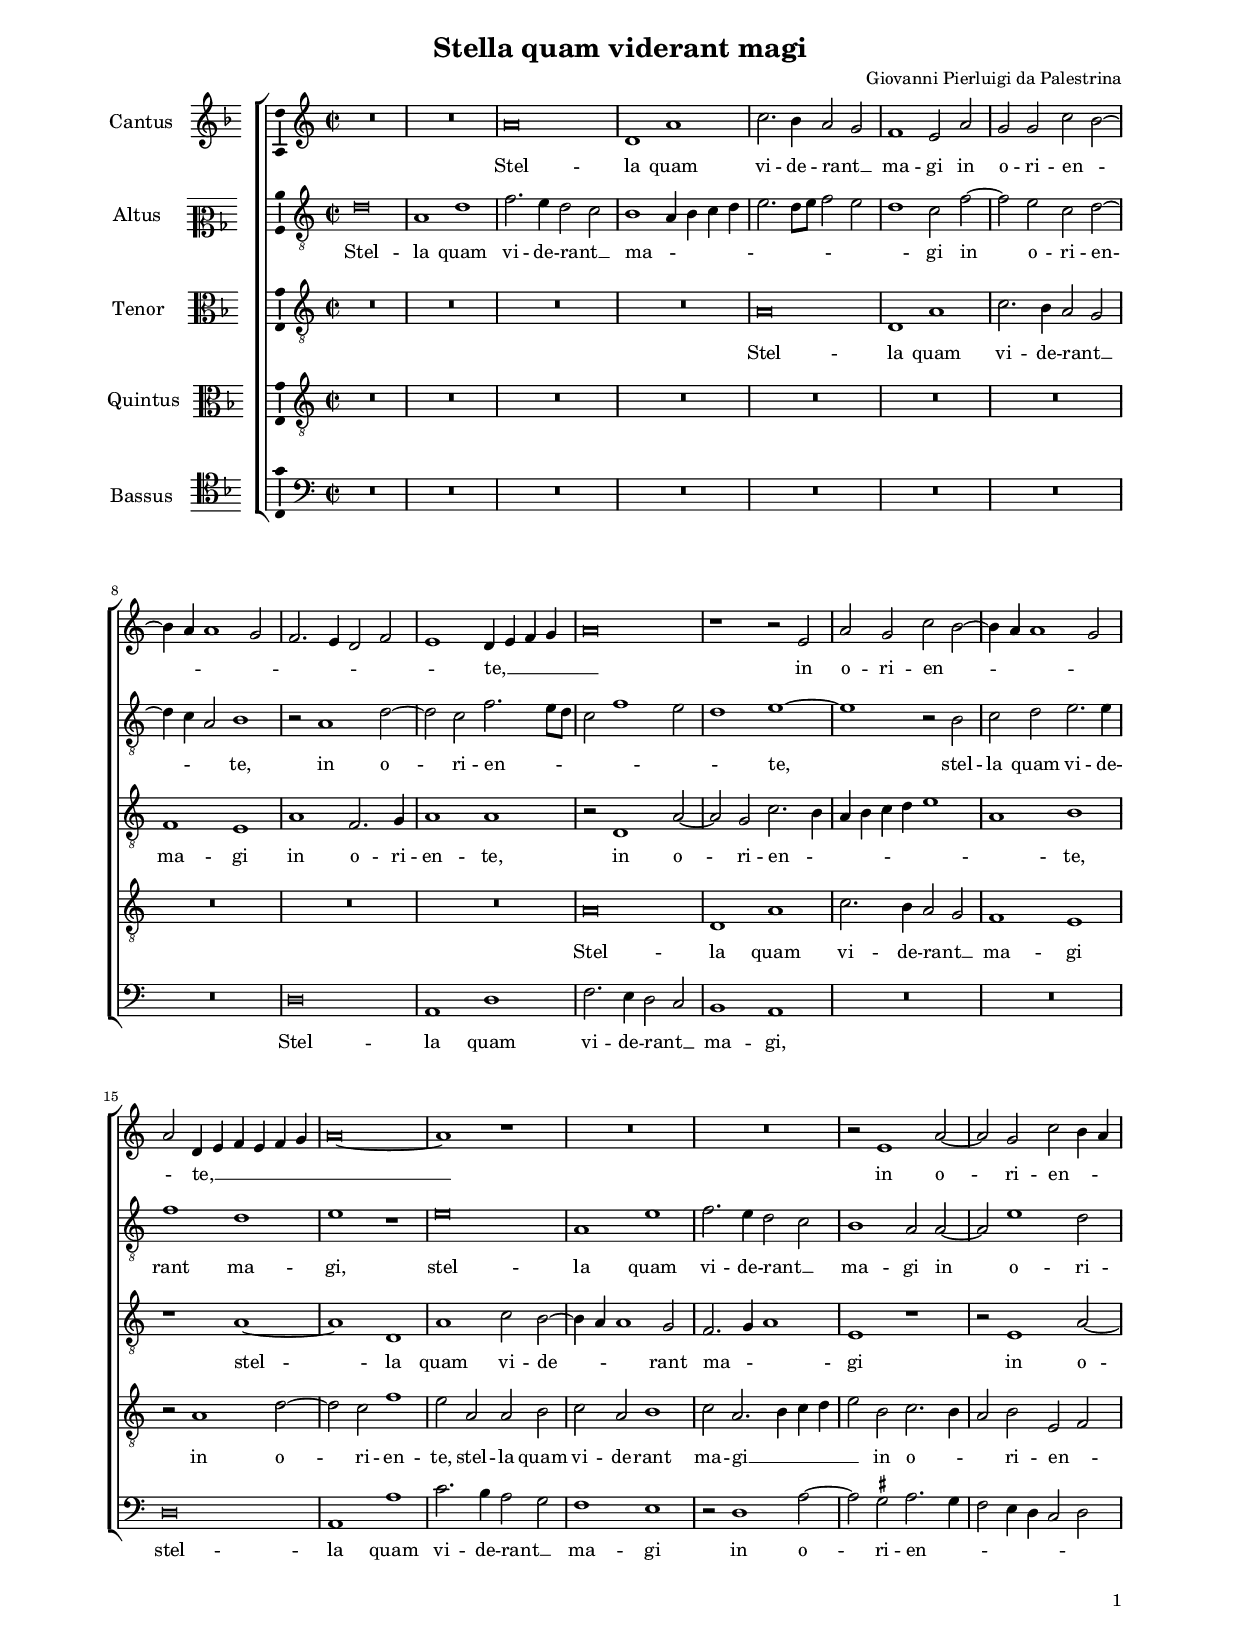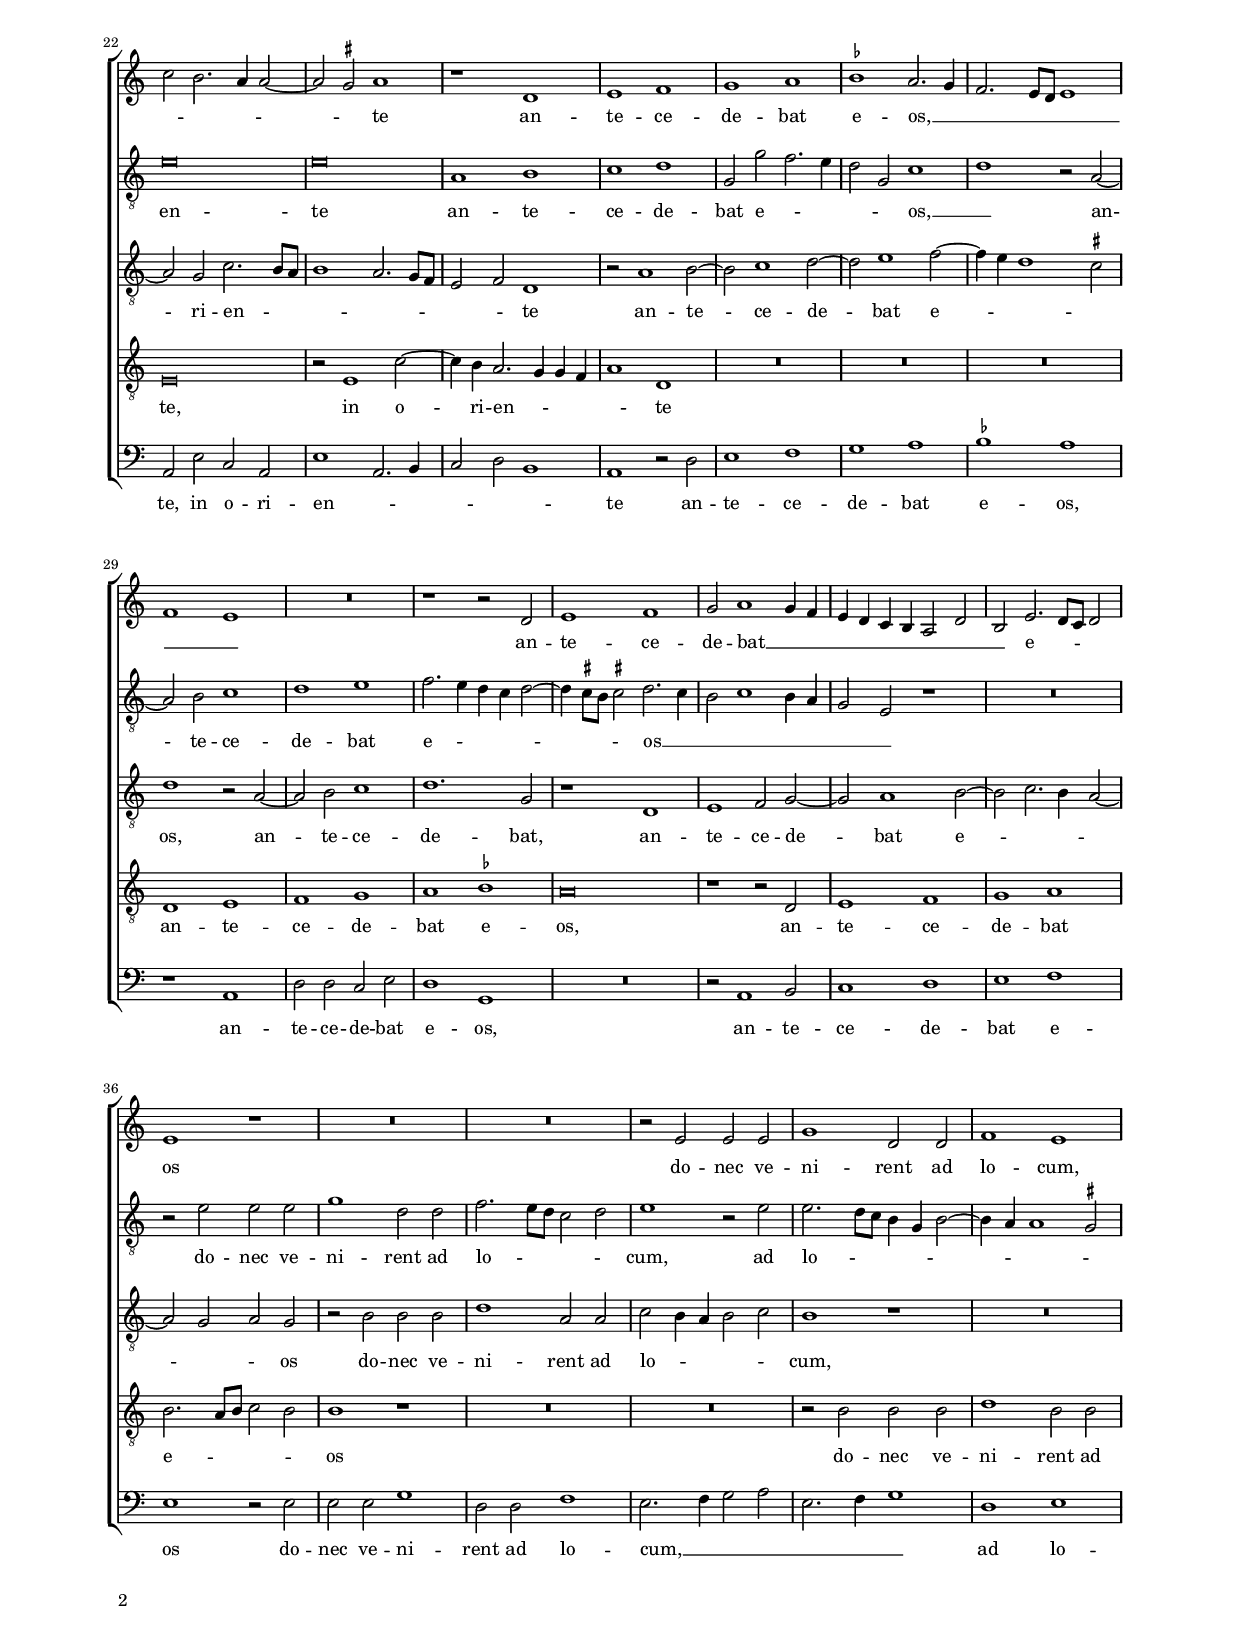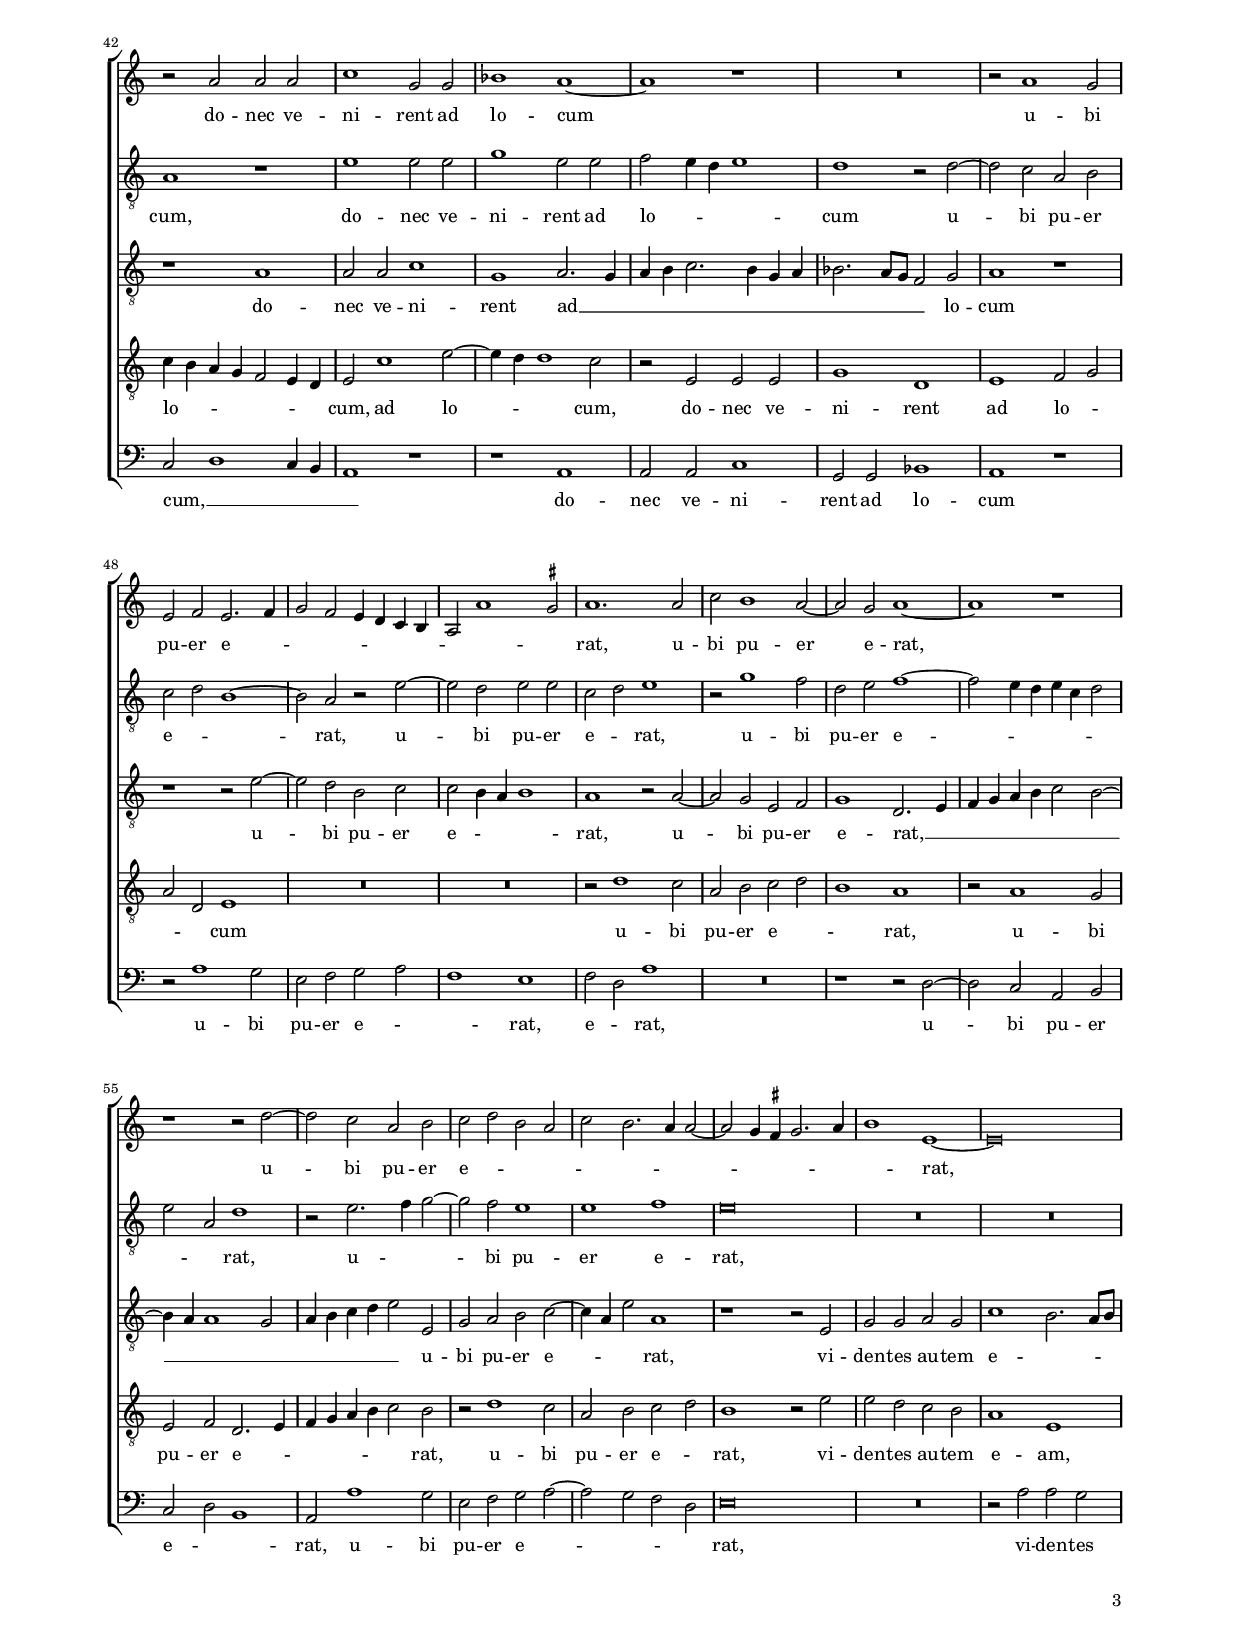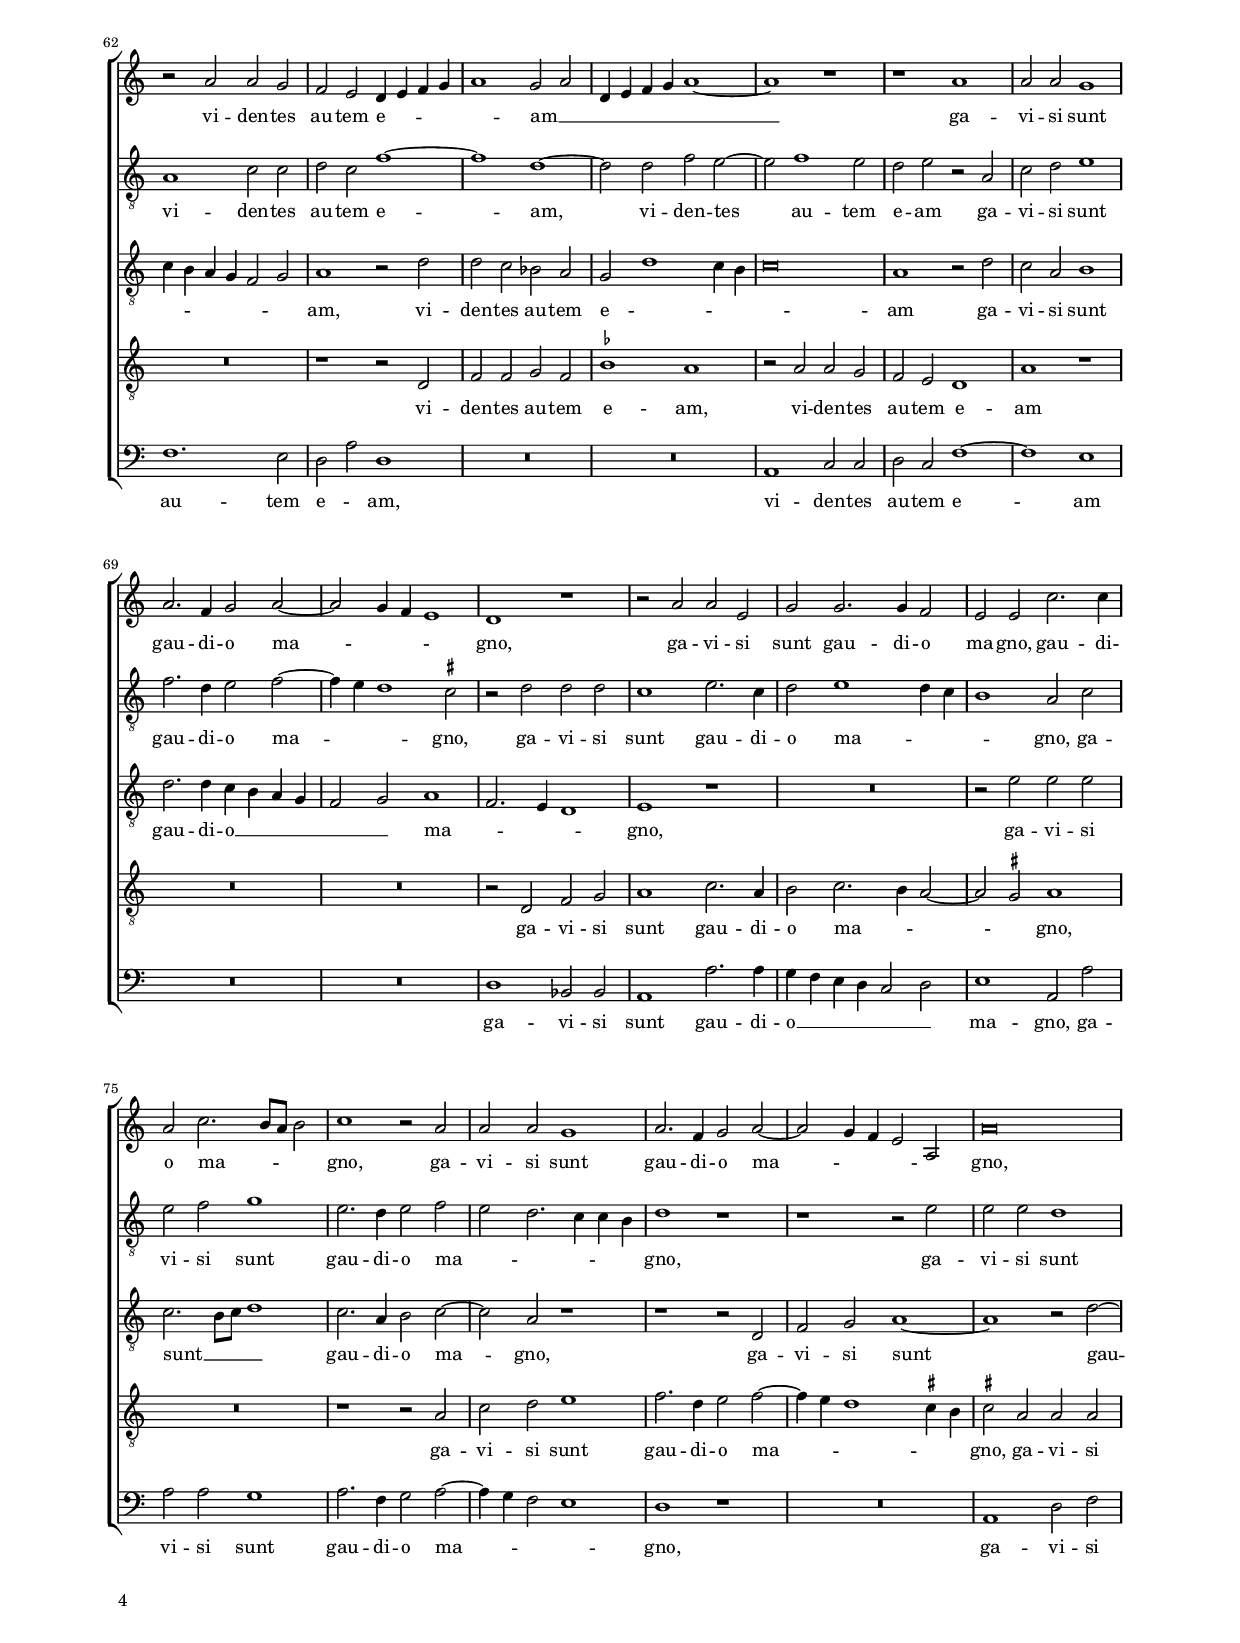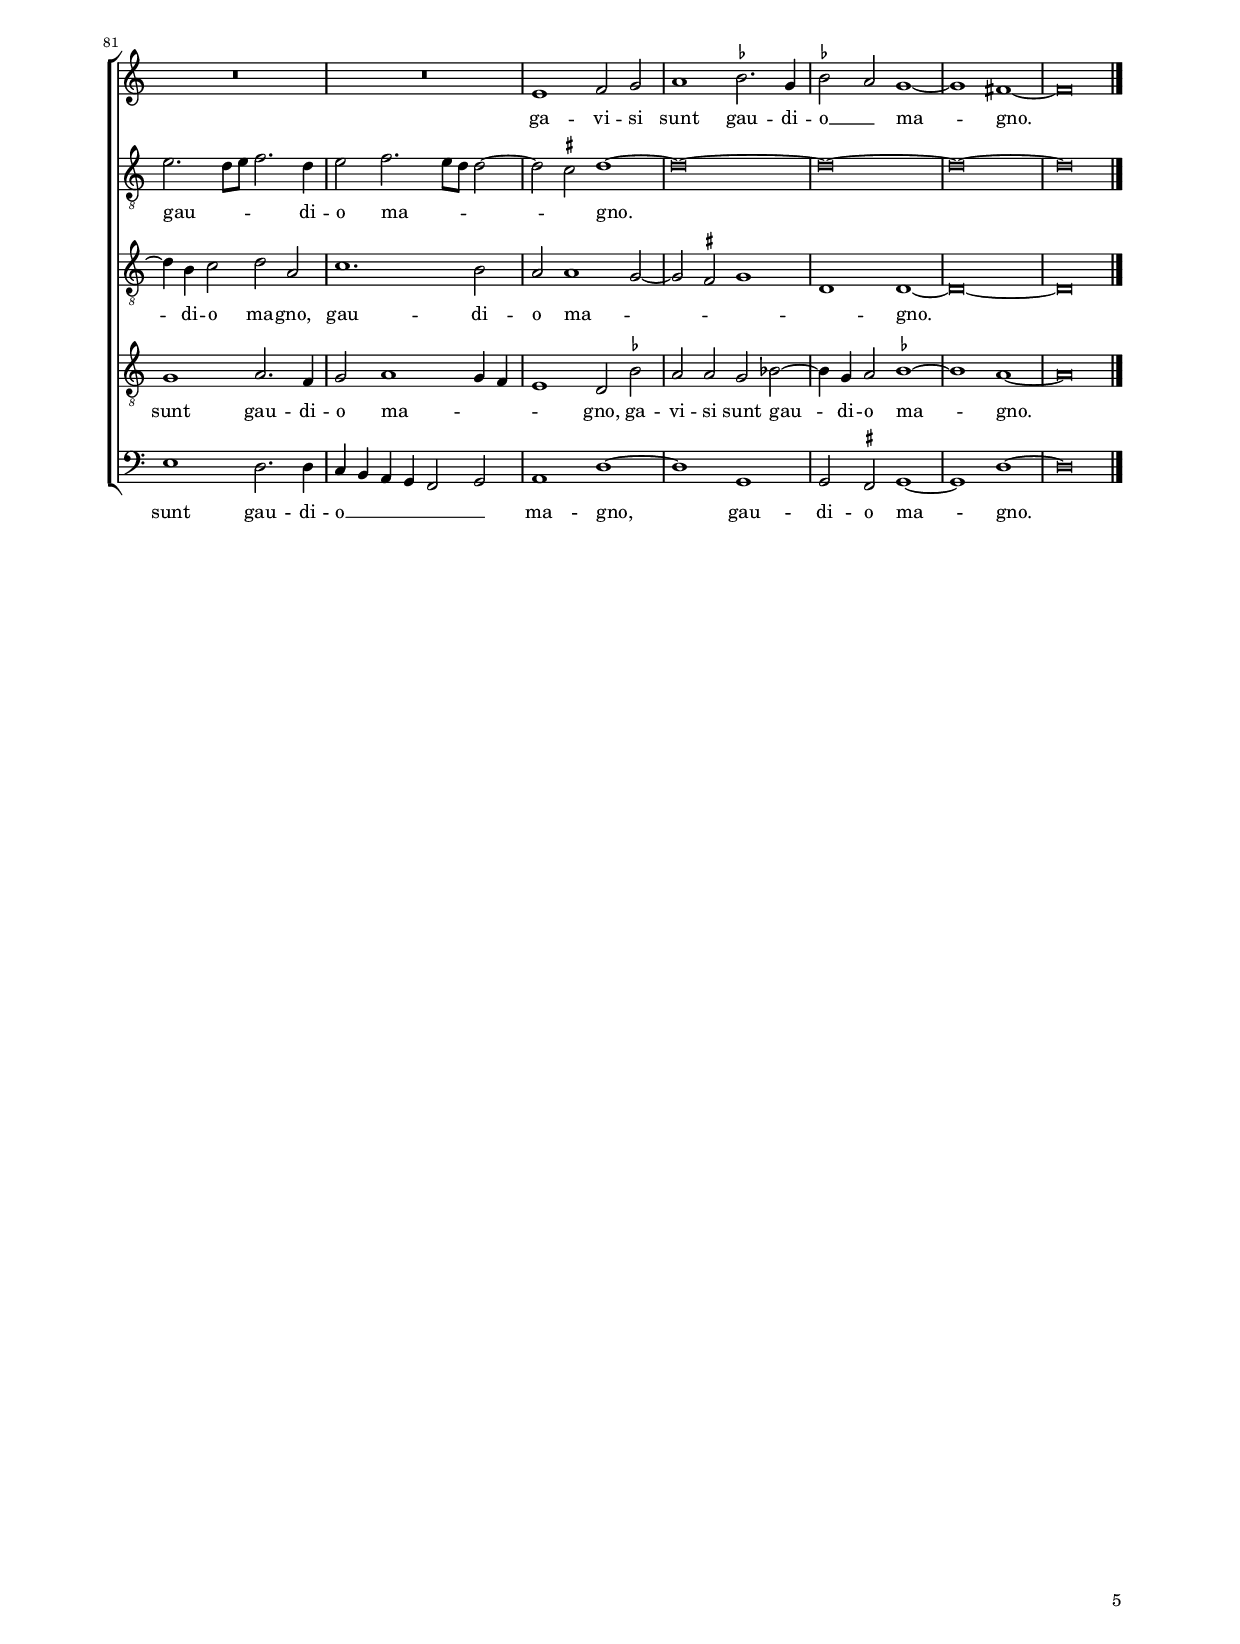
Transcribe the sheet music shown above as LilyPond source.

\header
{
  title="Stella quam viderant magi"
  composer="Giovanni Pierluigi da Palestrina"
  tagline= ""
}

\version "2.20.0"
\language deutsch
#(set-global-staff-size 15)
% #(set-default-paper-size "letter")
#(ly:set-option 'point-and-click #f)


\paper
	{
	top-margin = 1.8 \cm
	bottom-margin = 1.2 \cm
	left-margin = 2 \cm
	right-margin = 2 \cm
	ragged-bottom = ##f
	ragged-last-bottom = ##t
	print-page-number = ##f
	system-system-spacing = #'((basic-distance . 17) (minimum-distance . 14) (padding . 6) (strechability . 150))
    oddFooterMarkup=\markup   \fill-line { "" \fromproperty #'page:page-number-string }
    evenFooterMarkup=\markup  \fill-line { \fromproperty #'page:page-number-string "" }
    last-bottom-spacing = #'((basic-distance . 12) (minimum-distance . 7) (padding . 4))
%	systems-per-page = 3
%   page-count = 5
%	min-systems-per-page = 3
%	print-all-headers = ##t
%	print-first-page-number = ##t
%	first-page-number = 1
	}

	
global = {
    % \set Staff.autoBeaming = ##f
	\key f \major
	\time 2/2 \set Score.measureLength = #(ly:make-moment 2/1)
    \set Score.tempoHideNote = ##t
    \tempo 2 = 90
    \skip 1*2*87 \bar "|."
	}

	ficta = { \once \set suggestAccidentals = ##t }

	forget = #(define-music-function (music) (ly:music?) #{
		\accidentalStyle forget
		$music
		\accidentalStyle default
		#})


incipitcantus = \markup { \score {
	{
	\set Staff.instrumentName = \markup { \fontsize #1 "Cantus" }
	\key f \major
	\clef violin
	s4 \bar ""
	}
	\layout  {
	raggedright = ##t
	indent = 1.6 \cm
	line-width = 2.2\cm
	\context { \Staff \remove Time_signature_engraver }
	\override Staff.Clef.Y-extent = #'(0 . 0)
	}} \hspace #1 }

      
incipitaltus = \markup { \score {
	{
	\set Staff.instrumentName = \markup { \fontsize #1 "Altus" }
	\key f \major
	\clef mezzosoprano
	s4 \bar ""
	}
	\layout  {
	raggedright = ##t
	indent = 1.6 \cm
	line-width = 2.2\cm
	\context { \Staff \remove Time_signature_engraver }
	\override Staff.Clef.Y-extent = #'(0 . 0)
	}} \hspace #1 }


incipittenor = \markup { \score {
	{
	\set Staff.instrumentName = \markup { \fontsize #1 "Tenor" }
	\key f \major
	\clef alto
	s4 \bar ""
	}
	\layout  {
	raggedright = ##t
	indent = 1.6 \cm
	line-width = 2.2\cm
	\context { \Staff \remove Time_signature_engraver }
	\override Staff.Clef.Y-extent = #'(0 . 0)
	}} \hspace #1 }
      
      
incipitquintus = \markup { \score {
	{
	\set Staff.instrumentName = \markup { \fontsize #1 "Quintus" }
	\key f \major
	\clef alto
	s4 \bar ""
	}
	\layout  {
	raggedright = ##t
	indent = 1.6 \cm
	line-width = 2.2\cm
	\context { \Staff \remove Time_signature_engraver }
	\override Staff.Clef.Y-extent = #'(0 . 0)
	}} \hspace #1 }
      
      
incipitbassus = \markup { \score {
	{
	\set Staff.instrumentName = \markup { \fontsize #1 "Bassus" }
	\key f \major
	\clef tenor
	s4 \bar ""
	}
	\layout  {
	raggedright = ##t
	indent = 1.6 \cm
	line-width = 2.2\cm
	\context { \Staff \remove Time_signature_engraver }
	\override Staff.Clef.Y-extent = #'(0 . 0)
	}} \hspace #1 }


cantus =  \relative c''
	{
	R\breve
	R\breve
	d\breve
	g,1 d'
%5
	f2. e4 d2 c |
	b1 a2 d
	c2 c f e~ \break
	e4 d d1 c2
	b2. a4 g2 b
%10
	a1 g4 a b c |
	d\breve
	r1 r2 a
	d2 c f e~
	e4 d d1 c2 \break
%15
	d2 g,4 a b a b c |
	d\breve~
	d1 r
	R\breve
	R\breve
%20
	r2 a1 d2~
	d2 c f e4 d \pageBreak
	f2 e2. d4 d2~
	d2 \ficta cis d1
	r1 g,
%25
	a1 b |
	c1 d
	\ficta es1 d2. c4
	b2. a8 g a1 \break \noPageBreak
	b1 a
%30
	R\breve |
	r1 r2 g
	a1 b
	c2 d1 c4 b
	a4 g f e d2 g
%35
	e2 a2. g8 f g2 | \break \noPageBreak
	a1 r
	R\breve
	R\breve
	r2 a a a
%40
	c1 g2 g |
	b1 a \pageBreak
	r2 d d d
	f1 c2 c
	es1 d~
%45
	d1 r |
	R\breve
	r2 d1 c2 \break
	a2 b a2. b4
	c2 b a4 g f e
%50
	d2 d'1 \ficta cis2 |
	d1. d2
	f2 e1 d2~
	d2 c d1~
	d1 r \break \noPageBreak
%55
	r1 r2 g~ |
	g2 f d e
	f2 g e d
	f2 e2. d4 d2~
	d2 c4 \ficta h c2. d4
%60
	e1 a,~ |
	a\breve \pageBreak
	r2 d d c
	b2 a g4 a b c
	d1 c2 d
%65
	g,4 a b c d1~ |
	d1 r
	r1 d
	d2 d c1 \break \noPageBreak
	d2. b4 c2 d~
%70
	d2 c4 b a1 |
	g1 r
	r2 d' d a
	c2 c2. c4 b2
	a2 a f'2. f4 \break \noPageBreak
%75
	d2 f2. e8 d e2 |
	f1 r2 d
	d2 d c1
	d2. b4 c2 d~
	d2 c4 b a2 d,
%80
	d'\breve | \break 
	R\breve
	R\breve
	a1 b2 c
	d1 \ficta es2. c4
%85
	\ficta es2 d c1~
	c1 h~
	h\breve |
	}


altus =  \relative c'
    {
	g'\breve
	d1 g
	b2. a4 g2 f
	e1 d4 e f g
%5
	a2. g8 a b2 a |
	g1 f2 b~
	b2 a f g~
	g4 f d2 e1
	r2 d1 g2~
%10
	g2 f b2. a8 g |
	f2 b1 a2
	g1 a~
	a1 r2 e
	f2 g a2. a4
%15
	b1 g |
	a1 r
	a\breve
	d,1 a'
	b2. a4 g2 f
%20
	e1 d2 d~ |
	d2 a'1 g2
	a\breve
	a\breve
	d,1 e
%25
	f1 g |
	c,2 c' b2. a4
	g2 c, f1
	g1 r2 d~
	d2 e f1
%30
	g1 a |
	b2. a4 g f g2~
	g4 \ficta fis8 e \ficta fis!2 g2. \forget f4
	e2 f1 e4 d
	c2 a r1
%35
	R\breve |
	r2 a' a a
	c1 g2 g
	b2. a8 g f2 g
	a1 r2 a
%40
	a2. g8 f e4 c e2~ |
	e4 d d1 \ficta cis2
	d1 r
	a'1 a2 a
	c1 a2 a
%45
	b2 a4 g a1 |
	g1 r2 g~
	g2 f d e
	f2 g e1~
	e2 d r a'~
%50
	a2 g a a |
	f2 g a1
	r2 c1 b2
	g2 a b1~
	b2 a4 g a f g2
%55
	a2 d, g1 |
	r2 a2. b4 c2~
	c2 b a1
	a1 b
	a\breve
%60
	R\breve |
	R\breve
	d,1 f2 f
	g2 f b1~
	b1 g~
%65
	g2 g b a~ |
	a2 b1 a2
	g2 a r d,
	f2 g a1
	b2. g4 a2 b~
%70
	b4 a g1 \ficta fis2 |
	r2 g g g
	f1 a2. f4
	g2 a1 g4 f
	e1 d2 f
%75
	a2 b c1 |
	a2. g4 a2 b
	a2 g2. f4 f e 
	g1 r
	r1 r2 a
%80
	a2 a g1 |
	a2. g8 a b2. g4
	a2 b2. a8 g g2~
	g2 \ficta fis g1~
	g\breve~
%85
	g\breve~ |
    g\breve~
	g\breve |
	}


tenor =  \relative c'
	{
	R\breve
	R\breve
	R\breve
	R\breve
%5
	d\breve |
	g,1 d'
	f2. e4 d2 c
	b1 a
	d1 b2. c4
%10
	d1 d |
	r2 g,1 d'2~
	d2 c f2. e4
	d4 e f g a1
	d,1 e
%15
	r1 d~ |
	d1 g,
	d'1 f2 e~
    e4 d d1 c2
	b2. c4 d1
%20
	a1 r |
	r2 a1 d2~
	d2 c f2. e8 d
	e1 d2. c8 b
	a2 b g1
%25
	r2 d'1 e2~ |
	e2 f1 g2~
	g2 a1 b2~
	b4 a g1 \ficta fis2
	g1 r2 d~
%30
	d2 e f1 |
	g1. c,2
	r1 g
	a1 b2 c~
	c2 d1 e2~
%35
	e2 f2. e4 d2~ |
	d2 c d c
	r2 e e e
	g1 d2 d
	f2 e4 d e2 f
%40
	e1 r |
	R\breve
	r1 d
	d2 d f1
	c1 d2. c4
%45
	d4 e f2. e4 c d |
	es2. d8 c b2 c
	d1 r
	r1 r2 a'~
	a2 g e f
%50
	f2 e4 d e1 |
	d1 r2 d~
	d2 c a b
	c1 g2. a4
	b4 c d e f2 e~
%55
	e4 d d1 c2 |
	d4 e f g a2 a,
	c2 d e f~
	f4 d a'2 d,1
	r1 r2 a
%60
	c2 c d c |
	f1 e2. d8 e
	f4 e d c b2 c
	d1 r2 g
	g2 f es d
%65
	c2 g'1 f4 e |
	f\breve
	d1 r2 g
	f2 d e1
	g2. g4 f e d c
%70
	b2 c d1 |
	b2. a4 g1
	a1 r
	R\breve
	r2 a' a a
%75
	f2. e8 f g1 |
	f2. d4 e2 f~
	f2 d r1
	r1 r2 g,
	b2 c d1~
%80
	d1 r2 g~ |
	g4 e f2 g d
	f1. e2
	d2 d1 c2~
	c2 \ficta h c1
%85
	g1 g~
	g\breve~
	g\breve |
	}


quintus  =  \relative c'
	{
	R\breve
	R\breve
	R\breve
	R\breve
%5
	R\breve |
	R\breve
	R\breve
	R\breve
	R\breve
%10
	R\breve |
	d\breve
	g,1 d'
	f2. e4 d2 c
	b1 a
%15
	r2 d1 g2~  |
	g2 f b1
	a2 d, d e
	f2 d e1
	f2 d2. e4 f g
%20
	a2 e f2. e4 |
	d2 e a, b
	a\breve
	r2 a1 f'2~
	f4 e d2. c4 c b
%25
	d1 g, |
	R\breve
	R\breve
	R\breve
	g1 a
%30
	b1 c |
	d1 \ficta es
	d\breve
	r1 r2 g,
	a1 b
%35
	c1 d |
	e2. d8 e f2 e
	e1 r
	R\breve
	R\breve
%40
	r2 e e e |
	g1 e2 e
	f4 e d c b2 a4 g 
	a2 f'1 a2~
	a4 g g1 f2
%45
	r2 a, a a |
	c1 g
	a1 b2 c
	d2 g, a1
	R\breve
%50
	R\breve |
	r2 g'1 f2
	d2 e f g
	e1 d
	r2 d1 c2
%55
	a2 b g2. a4 |
	b4 c d e f2 e
	r2 g1 f2
	d2 e f g
	e1 r2 a
%60
	a2 g f e |
	d1 a
	R\breve
	r1 r2 g
	b2 b c b
%65
	\ficta es1 d |
	r2 d d c
	b2 a g1
	d'1 r
	R\breve
%70
	R\breve |
	r2 g, b c
	d1 f2. d4
	e2 f2. e4 d2~
	d2 \ficta cis d1
%75
	R\breve |
	r1 r2 d
	f2 g a1
	b2. g4 a2 b~
	b4 a g1 \ficta fis4 e
%80
	\ficta fis2 d d d |
	c1 d2. b4
	c2 d1 c4 b
	a1 g2 \ficta es'
	d2 d c es~
%85
	es4 c d2 \ficta es1~
	\ficta es1 d~
	d\breve |
	}


bassus  =  \relative c
	{
	R\breve
	R\breve
	R\breve
	R\breve
%5
	R\breve |
	R\breve
	R\breve
	R\breve
	g'\breve
%10
	d1 g |
	b2. a4 g2 f
	e1 d
	R\breve
	R\breve
%15
	g\breve |
	d1 d'
	f2. e4 d2 c
	b1 a
	r2 g1 d'2~
%20
	d2 \ficta cis d2. \forget c4 |
	b2 a4 g f2 g
	d2 a' f d 
	a'1 d,2. e4
	f2 g e1
%25
	d1 r2 g |
	a1 b
	c1 d
	\ficta es1 d
	r1 d,
%30
	g2 g f a |
	g1 c,
	R\breve
	r2 d1 e2
	f1 g
%35
	a1 b |
	a1 r2 a
	a2 a c1
	g2 g b1
	a2. b4 c2 d
%40
	a2. b4 c1 |
	g1 a
	f2 g1 f4 e
	d1 r
	r1 d
%45
	d2 d f1 |
	c2 c es1
	d1 r
	r2 d'1 c2
	a2 b c d
%50
	b1 a |
	b2 g d'1
	R\breve
	r1 r2 g,~
	g2 f d e
%55
	f2 g e1 |
	d2 d'1 c2
	a2 b c d~
	d2 c b g
	a\breve
%60
	R\breve |
	r2 d d c
	b1. a2
	g2 d' g,1
	R\breve
%65
	R\breve |
	d1 f2 f
	g2 f b1~
	b1 a
	R\breve
%70
	R\breve |
	g1 es2 es
	d1 d'2. d4
	c4 b a g f2 g
	a1 d,2 d'
%75
	d2 d c1 |
	d2. b4 c2 d~
	d4 c b2 a1
	g1 r
	R\breve
%80
	d1 g2 b |
	a1 g2. g4
	f4 e d c b2 c
	d1 g~
	g1 c,
%85
	c2 \ficta h c1~ |
	c1 g'~
	g\breve |
	}


lyricscantus = \lyricmode {
	Stel -- la quam vi -- de -- rant __ _ ma -- gi in o -- ri -- en -- _ _ _ _ _ _ _ _ _ te, __ _ _ _ _
    in o -- ri -- en -- _ _ _ _ _ te, __ _ _ _ _ _ _
    in o -- ri -- en -- _ _ _ _ _ _ _ te
    an -- te -- ce -- de -- bat e -- os, __ _ _ _ _ _ _ _
    an -- te -- ce -- de -- bat __ _ _ _ _ _ _ _ _ _ e -- _ _ _ os
    do -- nec ve -- ni -- rent ad lo -- cum,
    do -- nec ve -- ni -- rent ad lo -- cum
    u -- bi pu -- er e -- _ _ _ _ _ _ _ _ _ _ rat,
    u -- bi pu -- er e -- rat,
    u -- bi pu -- er e -- _ _ _ _ _ _ _ _ _ _ _ _ rat,
    vi -- den -- tes au -- tem e -- _ _ _ _ am __ _ _ _ _ _ _
    ga -- vi -- si sunt gau -- di -- o ma -- _ _ _ gno,
    ga -- vi -- si sunt gau -- di -- o ma -- gno,
    gau -- di -- o ma -- _ _ _ gno,
    ga -- vi -- si sunt gau -- di -- o ma -- _ _ _ _ gno,
    ga -- vi -- si sunt gau -- di -- o __ _ ma -- gno.
    }


lyricsaltus = \lyricmode {
	Stel -- la quam vi -- de -- rant __ _ ma -- _ _ _ _ _ _ _ _ _ _ gi in o -- ri -- en -- _ _ te,
    in o -- ri -- en -- _ _ _ _ _ _ te,
    stel -- la quam vi -- de -- rant ma -- gi,
    stel -- la quam vi -- de -- rant __ _ ma -- gi in o -- ri -- en -- te
    an -- te -- ce -- de -- bat e -- _ _ _ _ os, __ _
    an -- te -- ce -- de -- bat e -- _ _ _ _ _ _ _ os __ _ _ _ _ _ _ _
    do -- nec ve -- ni -- rent ad lo -- _ _ _ _ cum,
    ad lo -- _ _ _ _ _ _ _ _ cum,
    do -- nec ve -- ni -- rent ad lo -- _ _ _ cum
    u -- bi pu -- er e -- _ _ rat,
    u -- bi pu -- er e -- _ rat,
    u -- bi pu -- er e -- _ _ _ _ _ _ _ rat,
    u -- _ _ bi pu -- er e -- rat,
    vi -- den -- tes au -- tem e -- am,
    vi -- den -- tes au -- tem e -- am
    ga -- vi -- si sunt gau -- di -- o ma -- _ _ gno,
    ga -- vi -- si sunt gau -- di -- o ma -- _ _ _ gno,
    ga -- vi -- si sunt gau -- di -- o ma -- _ _ _ _ _ gno,
    ga -- vi -- si sunt gau -- _ _ _ di -- o ma -- _ _ _ _ gno.
	}


lyricstenor = \lyricmode {
	Stel -- la quam vi -- de -- rant __ _ ma -- gi in o -- ri -- en -- te,
    in o -- ri -- en -- _ _ _ _ _ _ _ te,
    stel -- la quam vi -- de -- _ _ rant ma -- _ _ gi in o -- ri -- en -- _ _ _ _ _ _ _ _ te
    an -- te -- ce -- de -- bat e -- _ _ _ os,
    an -- te -- ce -- de -- bat,
    an -- te -- ce -- de -- bat e -- _ _ _ _ _ os
    do -- nec ve -- ni -- rent ad lo -- _ _ _ _ cum,
    do -- nec ve -- ni -- rent ad __ _ _ _ _ _ _ _ _ _ _ _ lo -- cum
    u -- bi pu -- er e -- _ _ _ rat,
    u -- bi pu -- er e -- rat, __ _ _ _ _ _ _ _ _ _ _ _ _ _ _ _
    u -- bi pu -- er e -- _ _ rat,
    vi -- den -- tes au -- tem e -- _ _ _ _ _ _ _ _ _ am,
    vi -- den -- tes au -- tem e -- _ _ _ _ am
    ga -- vi -- si sunt gau -- di -- o __ _ _ _ _ _ ma -- _ _ _ gno,
    ga -- vi -- si sunt __ _ _ _ gau -- di -- o ma -- gno,
    ga -- vi -- si sunt gau -- di -- o ma -- gno,
    gau -- di -- o ma -- _ _ _ _ gno.
	}


lyricsquintus = \lyricmode {
	Stel -- la quam vi -- de -- rant __ _ ma -- gi in o -- ri -- en -- te,
    stel -- la quam vi -- de -- rant ma -- gi __ _ _ _ _ in o -- _ _ ri -- en -- _ te,
    in o -- ri -- en -- _ _ _ _ te
    an -- te -- ce -- de -- bat e -- os,
    an -- te -- ce -- de -- bat e -- _ _ _ _ os
    do -- nec ve -- ni -- rent ad lo -- _ _ _ _ _ _ cum,
    ad lo -- _ _ cum,
    do -- nec ve -- ni -- rent ad lo -- _ _ _ cum
    u -- bi pu -- er e -- _ _ rat,
    u -- bi pu -- er e -- _ _ _ _ _ _ rat,
    u -- bi pu -- er e -- _ rat,
    vi -- den -- tes au -- tem e -- am,
    vi -- den -- tes au -- tem e -- am,
    vi -- den -- tes au -- tem e -- am
    ga -- vi -- si sunt gau -- di -- o ma -- _ _ _ gno,
    ga -- vi -- si sunt gau -- di -- o ma -- _ _ _ _ gno,
    ga -- vi -- si sunt gau -- di -- o ma -- _ _ _ gno,
    ga -- vi -- si sunt gau -- di -- o ma -- gno.
	}


lyricsbassus = \lyricmode {
	Stel -- la quam vi -- de -- rant __ _ ma -- gi,
    stel -- la quam vi -- de -- rant __ _ ma -- gi in o -- ri -- en -- _ _ _ _ _ _ te,
    in o -- ri -- en -- _ _ _ _ _ te
    an -- te -- ce -- de -- bat e -- os,
    an -- te -- ce -- de -- bat e -- os,
    an -- te -- ce -- de -- bat e -- os
    do -- nec ve -- ni -- rent ad lo -- cum, __ _ _ _ _ _ _ 
    ad lo -- cum, __ _ _ _ _
    do -- nec ve -- ni -- rent ad lo -- cum
    u -- bi pu -- er e -- _ _ rat,
    e -- _ rat,
    u -- bi pu -- er e -- _ _ rat,
    u -- bi pu -- er e -- _ _ _ _ rat,
    vi -- den -- tes au -- tem e -- _ am,
    vi -- den -- tes au -- tem e -- am
    ga -- vi -- si sunt gau -- di -- o __ _ _ _ _ _ ma -- gno,
    ga -- vi -- si sunt gau -- di -- o ma -- _ _ _ gno,
    ga -- vi -- si sunt gau -- di -- o __ _ _ _ _ _ ma -- gno,
    gau -- di -- o ma -- gno.
	}


\score
{  
    \transpose f c {
	\new ChoirStaff \with { \override StaffGrouper.staff-staff-spacing.basic-distance = #12 }
	<<

	\new Staff << \global
	\new Voice="v1" {
		\set Staff.instrumentName=\incipitcantus
%		\set Staff.instrumentName= "S"
		\set Staff.midiInstrument = "reed organ"
		\clef violin
		\cantus }
	\new Lyrics \lyricsto "v1" {\lyricscantus }
	>>


	\new Staff << \global
	\new Voice="v2" {
		\set Staff.instrumentName=\incipitaltus
%		\set Staff.instrumentName= "A"
		\set Staff.midiInstrument = "reed organ"
                \clef "G_8"
		\altus}
	\new Lyrics \lyricsto "v2" {\lyricsaltus }
	>>


	\new Staff << \global
	\new Voice="v3" {
		\set Staff.instrumentName=\incipittenor
%		\set Staff.instrumentName= "T"
		\set Staff.midiInstrument = "reed organ"
		\clef "G_8"
		\tenor }
	\new Lyrics \lyricsto "v3" {\lyricstenor }
	>>


	\new Staff << \global
	\new Voice="v5" {
		\set Staff.instrumentName=\incipitquintus
%		\set Staff.instrumentName= "Q"
		\set Staff.midiInstrument = "reed organ"
		\clef "G_8"
		\quintus}
	\new Lyrics \lyricsto "v5" {\lyricsquintus }
	>>


	\new Staff << \global
	\new Voice="v4" {
		\set Staff.instrumentName=\incipitbassus
%		\set Staff.instrumentName= "B"
		\set Staff.midiInstrument = "reed organ"
		\clef bass 
		\bassus }
	\new Lyrics \lyricsto "v4" {\lyricsbassus}
	>>

	>>
	} % transpose

	\layout
	{
	indent = 2.5\cm
	\context { \Lyrics \override VerticalAxisGroup.nonstaff-relatedstaff-spacing.padding = #1.4 }
%	\context { \Lyrics \override LyricText.font-size = #1 }
	\context { \Staff \override TimeSignature.break-visibility = #end-of-line-invisible }
	\context { \Staff \consists "Ambitus_engraver" }
%   \context { \Staff \consists "Custos_engraver" }
%   \context { \Staff \override Custos.style = #'mensural }
%	\context { \Voice \override Slur.transparent = ##t }
	\context { \Score \override BarNumber.padding = #2 }
	\context { \Voice \override NoteHead.style = #'baroque }
	}

\midi
	{
    	
	}

}


% EOF
